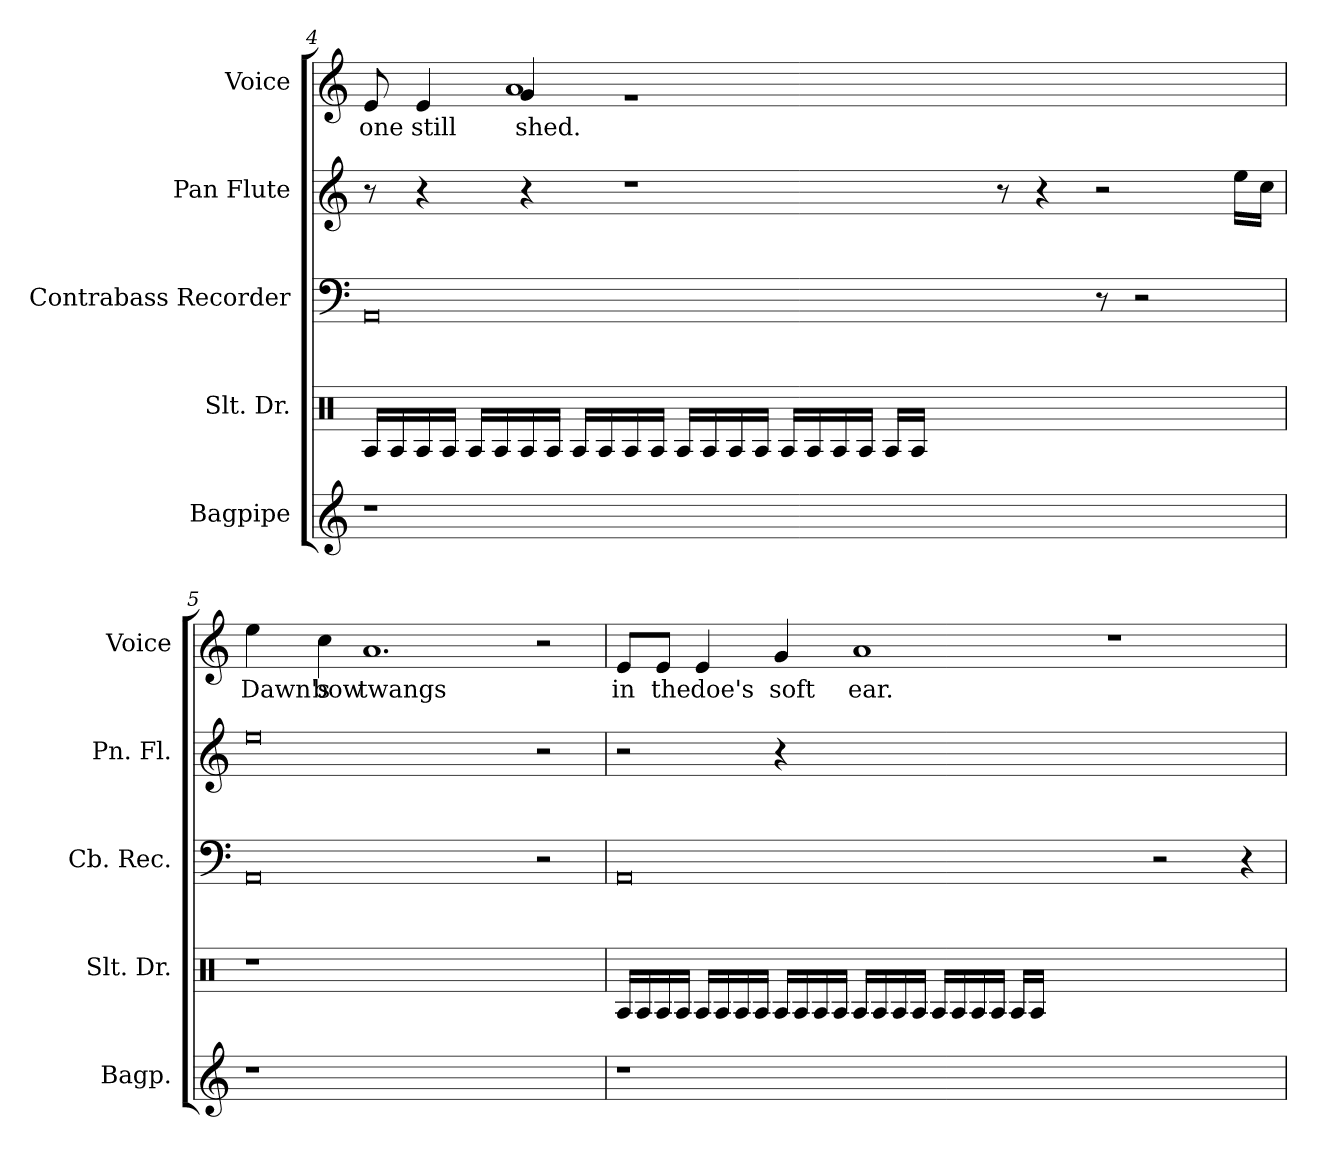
**kern	**kern	**kern	**kern	**kern	**text
*part5	*part4	*part3	*part2	*part1	*part1
*staff5	*staff4	*staff3	*staff2	*staff1	*staff1
*I"Bagpipe	*I"Slt. Dr.	*I"Contrabass Recorder	*I"Pan Flute	*I"Voice	*
*I'Bagp.	*I'Slt. Dr.	*I'Cb. Rec.	*I'Pn. Fl.	*I'Voice	*
!!LO:PB:g=z
*clefG2	*clefX	*clefF4	*clefG2	*clefG2	*
*k[]	*k[]	*k[]	*k[]	*k[]	*
*C:	*C:	*C:	*C:	*C:	*
=4	=4	=4	=4	=4	=4
!LO:N:vis=1	!	!	!	!	!LO:LY:b
*	*	*	*	*^	*
1r	16RA/LL	0AA	8r	8e/	4.ryy	one
.	16RA/	.	.	.	.	.
!	!	!	!	!	!	!LO:LY:b
.	16RA/	.	4r	4e/	.	still
.	16RA/JJ	.	.	.	.	.
.	16RA/LL	.	.	.	.	.
.	16RA/	.	.	.	.	.
!	!	!	!	!	!	!LO:LY:b
!	!	!	!	!	!	!LO:LY:b
.	16RA/	.	4r	4g/	1a	-shed.
.	16RA/JJ	.	.	.	.	.
.	16RA/LL	.	.	.	.	.
.	16RA/	.	.	.	.	.
.	16RA/	.	1r	1ra	.	.
.	16RA/JJ	.	.	.	.	.
.	16RA/LL	.	.	.	.	.
.	16RA/	.	.	.	.	.
.	16RA/	.	.	.	.	.
.	16RA/JJ	.	.	.	.	.
1ryy	16RA/LL	.	.	.	.	.
.	16RA/	.	.	.	.	.
.	16RA/	.	.	.	.	.
.	16RA/JJ	.	.	.	.	.
.	16RA/LL	.	.	.	.	.
.	16RA/JJ	.	.	.	.	.
.	1ryy	.	.	.	1ryy	.
.	.	.	8r	1ryy	.	.
.	.	.	4r	.	.	.
2ryy	.	8r	2r	.	.	.
.	.	2r	.	.	.	.
.	4ryy	.	.	.	4ryy	.
8ryy	.	.	16ee\LL	.	.	.
.	.	.	16cc\JJ	.	.	.
*	*	*	*	*v	*v	*
=5	=5	=5	=5	=5	=5
!LO:N:vis=1	!	!	!	!	!LO:LY:b
1r	1r	0AA	0ee	4ee\	Dawn's
!	!	!	!	!	!LO:LY:b
.	.	.	.	4cc\	bow
!	!	!	!	!	!LO:LY:b
.	.	.	.	1.a	twangs
1.ryy	1.ryy	.	.	.	.
.	.	2r	2r	2r	.
!!LO:LB:g=z
=6	=6	=6	=6	=6	=6
!LO:N:vis=1	!	!	!	!	!LO:LY:b
1r	16RA/LL	0AA	2r	8e/L	in
.	16RA/	.	.	.	.
!	!	!	!	!	!LO:LY:b
.	16RA/	.	.	8e/J	the
.	16RA/JJ	.	.	.	.
!	!	!	!	!	!LO:LY:b
.	16RA/LL	.	.	4e/	doe's
.	16RA/	.	.	.	.
.	16RA/	.	.	.	.
.	16RA/JJ	.	.	.	.
!	!	!	!	!	!LO:LY:b
.	16RA/LL	.	4r	4g/	soft
.	16RA/	.	.	.	.
.	16RA/	.	.	.	.
.	16RA/JJ	.	.	.	.
!	!	!	!	!	!LO:LY:b
.	16RA/LL	.	0ryy	1a	ear.
.	16RA/	.	.	.	.
.	16RA/	.	.	.	.
.	16RA/JJ	.	.	.	.
1..ryy	16RA/LL	.	.	.	.
.	16RA/	.	.	.	.
.	16RA/	.	.	.	.
.	16RA/JJ	.	.	.	.
.	16RA/LL	.	.	.	.
.	16RA/JJ	.	.	.	.
.	1ryy	.	.	.	.
.	.	.	.	1r	.
.	.	2r	.	.	.
.	4.ryy	.	.	.	.
.	.	4r	.	.	.
=	=	=	=	=	=
*-	*-	*-	*-	*-	*-
